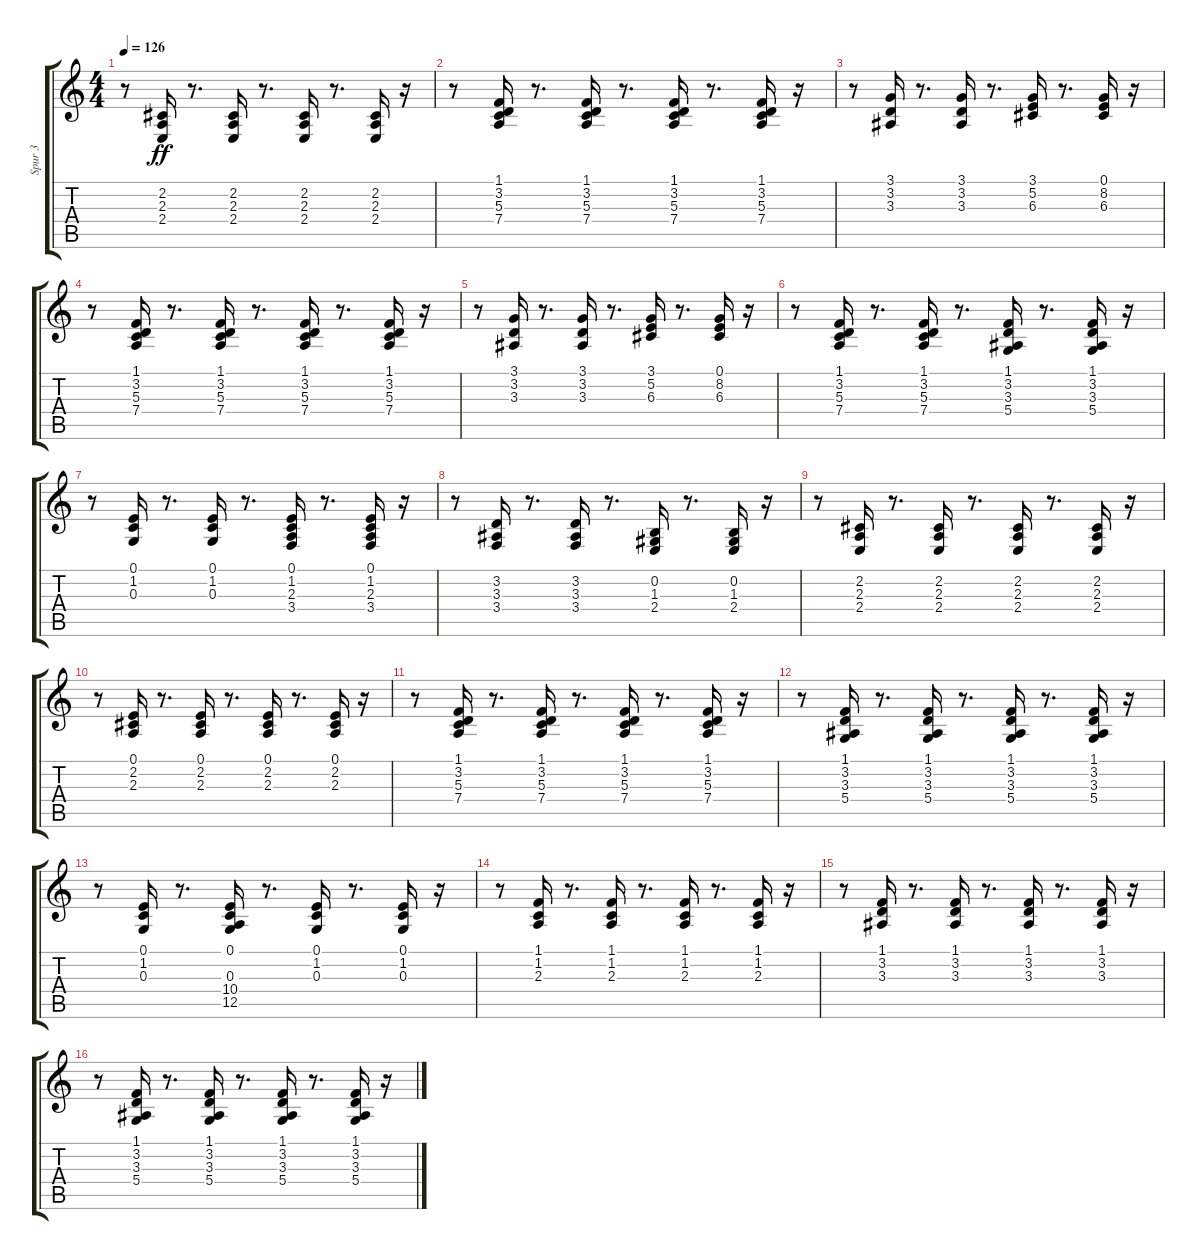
\track ("Spur 3" "Spur 3") {instrument brightacousticpiano}
\staff {score tabs}
\tuning (E4 B3 G3 D3 A2 E2) {hide}
\ts (4 4)
\tempo 126
\clef g2
\ks c
r.8{dy ff} (2.2 2.3 2.4).16 r.8{d} (2.2 2.3 2.4).16 r.8{d} (2.2 2.3 2.4).16 r.8{d} (2.2 2.3 2.4).16 r.16 |
r.8 (1.1 3.2 5.3 7.4).16 r.8{d} (1.1 3.2 5.3 7.4).16 r.8{d} (1.1 3.2 5.3 7.4).16 r.8{d} (1.1 3.2 5.3 7.4).16 r.16 |
r.8 (3.1 3.2 3.3).16 r.8{d} (3.1 3.2 3.3).16 r.8{d} (3.1 5.2 6.3).16 r.8{d} (0.1 8.2 6.3).16 r.16 |
r.8 (1.1 3.2 5.3 7.4).16 r.8{d} (1.1 3.2 5.3 7.4).16 r.8{d} (1.1 3.2 5.3 7.4).16 r.8{d} (1.1 3.2 5.3 7.4).16 r.16 |
r.8 (3.1 3.2 3.3).16 r.8{d} (3.1 3.2 3.3).16 r.8{d} (3.1 5.2 6.3).16 r.8{d} (0.1 8.2 6.3).16 r.16 |
r.8 (1.1 3.2 5.3 7.4).16 r.8{d} (1.1 3.2 5.3 7.4).16 r.8{d} (1.1 3.2 3.3 5.4).16 r.8{d} (1.1 3.2 3.3 5.4).16 r.16 |
r.8 (0.1 1.2 0.3).16 r.8{d} (0.1 1.2 0.3).16 r.8{d} (0.1 1.2 2.3 3.4).16 r.8{d} (0.1 1.2 2.3 3.4).16 r.16 |
r.8 (3.2 3.3 3.4).16 r.8{d} (3.2 3.3 3.4).16 r.8{d} (0.2 1.3 2.4).16 r.8{d} (0.2 1.3 2.4).16 r.16 |
r.8 (2.2 2.3 2.4).16 r.8{d} (2.2 2.3 2.4).16 r.8{d} (2.2 2.3 2.4).16 r.8{d} (2.2 2.3 2.4).16 r.16 |
r.8 (0.1 2.2 2.3).16 r.8{d} (0.1 2.2 2.3).16 r.8{d} (0.1 2.2 2.3).16 r.8{d} (0.1 2.2 2.3).16 r.16 |
r.8 (1.1 3.2 5.3 7.4).16 r.8{d} (1.1 3.2 5.3 7.4).16 r.8{d} (1.1 3.2 5.3 7.4).16 r.8{d} (1.1 3.2 5.3 7.4).16 r.16 |
r.8 (1.1 3.2 3.3 5.4).16 r.8{d} (1.1 3.2 3.3 5.4).16 r.8{d} (1.1 3.2 3.3 5.4).16 r.8{d} (1.1 3.2 3.3 5.4).16 r.16 |
r.8 (0.1 1.2 0.3).16 r.8{d} (0.1 0.3 10.4 12.5).16 r.8{d} (0.1 1.2 0.3).16 r.8{d} (0.1 1.2 0.3).16 r.16 |
r.8 (1.1 1.2 2.3).16 r.8{d} (1.1 1.2 2.3).16 r.8{d} (1.1 1.2 2.3).16 r.8{d} (1.1 1.2 2.3).16 r.16 |
r.8 (1.1 3.2 3.3).16 r.8{d} (1.1 3.2 3.3).16 r.8{d} (1.1 3.2 3.3).16 r.8{d} (1.1 3.2 3.3).16 r.16 |
r.8 (1.1 3.2 3.3 5.4).16 r.8{d} (1.1 3.2 3.3 5.4).16 r.8{d} (1.1 3.2 3.3 5.4).16 r.8{d} (1.1 3.2 3.3 5.4).16 r.16
